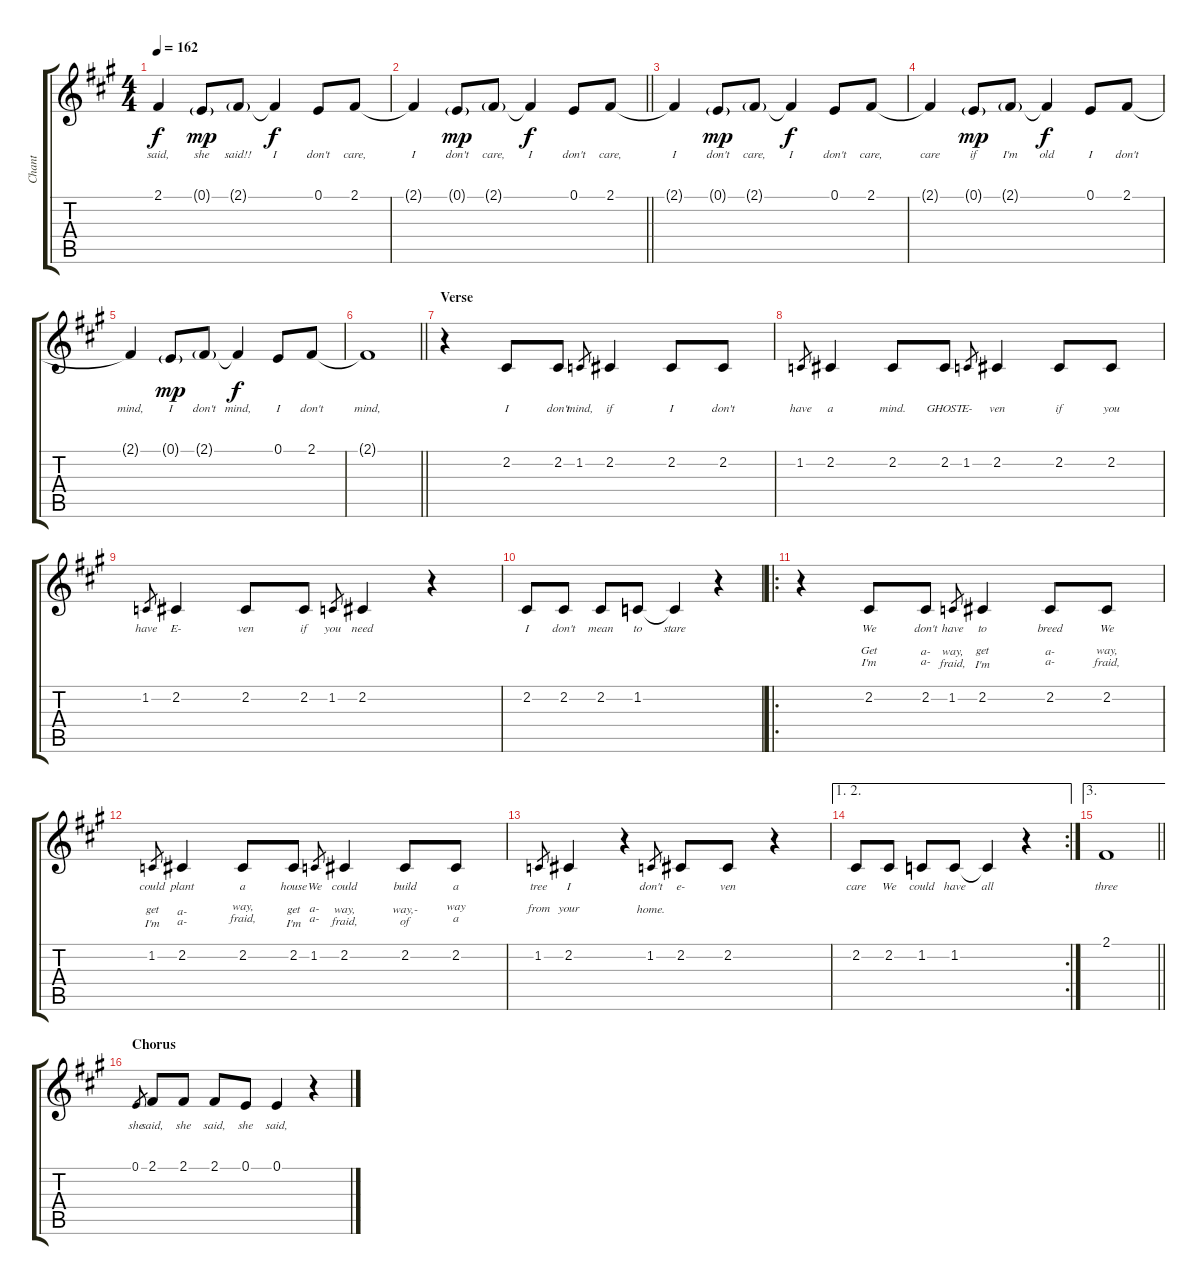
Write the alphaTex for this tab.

\track ("Chant" "Chant") {instrument trumpet}
\staff {score tabs}
\tuning (E4 B3 G3 D3 A2 E2) {hide}
\ts (4 4)
\tempo 162
\clef g2
\ks a
2.1{t}.4{lyrics (0 "said,") lyrics (1 "") lyrics (2 "") lyrics (3 "") lyrics (4 "") dy f} 0.1{g}.8{lyrics (0 "she") lyrics (1 "") lyrics (2 "") lyrics (3 "") lyrics (4 "") dy mp} 2.1{g}.8{lyrics (0 "said!!") lyrics (1 "") lyrics (2 "") lyrics (3 "") lyrics (4 "")} 2.1{t}.4{lyrics (0 "I") lyrics (1 "") lyrics (2 "") lyrics (3 "") lyrics (4 "") dy f} 0.1.8{lyrics (0 "don't") lyrics (1 "") lyrics (2 "") lyrics (3 "") lyrics (4 "")} 2.1.8{lyrics (0 "care,") lyrics (1 "") lyrics (2 "") lyrics (3 "") lyrics (4 "")} |
\barLineRight lightlight
2.1{t}.4{lyrics (0 "I") lyrics (1 "") lyrics (2 "") lyrics (3 "") lyrics (4 "")} 0.1{g}.8{lyrics (0 "don't") lyrics (1 "") lyrics (2 "") lyrics (3 "") lyrics (4 "") dy mp} 2.1{g}.8{lyrics (0 "care,") lyrics (1 "") lyrics (2 "") lyrics (3 "") lyrics (4 "")} 2.1{t}.4{lyrics (0 "I") lyrics (1 "") lyrics (2 "") lyrics (3 "") lyrics (4 "") dy f} 0.1.8{lyrics (0 "don't") lyrics (1 "") lyrics (2 "") lyrics (3 "") lyrics (4 "")} 2.1.8{lyrics (0 "care,") lyrics (1 "") lyrics (2 "") lyrics (3 "") lyrics (4 "")} |
2.1{t}.4{lyrics (0 "I") lyrics (1 "") lyrics (2 "") lyrics (3 "") lyrics (4 "")} 0.1{g}.8{lyrics (0 "don't") lyrics (1 "") lyrics (2 "") lyrics (3 "") lyrics (4 "") dy mp} 2.1{g}.8{lyrics (0 "care,") lyrics (1 "") lyrics (2 "") lyrics (3 "") lyrics (4 "")} 2.1{t}.4{lyrics (0 "I") lyrics (1 "") lyrics (2 "") lyrics (3 "") lyrics (4 "") dy f} 0.1.8{lyrics (0 "don't") lyrics (1 "") lyrics (2 "") lyrics (3 "") lyrics (4 "")} 2.1.8{lyrics (0 "care,") lyrics (1 "") lyrics (2 "") lyrics (3 "") lyrics (4 "")} |
2.1{t}.4{lyrics (0 "care") lyrics (1 "") lyrics (2 "") lyrics (3 "") lyrics (4 "")} 0.1{g}.8{lyrics (0 "if") lyrics (1 "") lyrics (2 "") lyrics (3 "") lyrics (4 "") dy mp} 2.1{g}.8{lyrics (0 "I'm") lyrics (1 "") lyrics (2 "") lyrics (3 "") lyrics (4 "")} 2.1{t}.4{lyrics (0 "old") lyrics (1 "") lyrics (2 "") lyrics (3 "") lyrics (4 "") dy f} 0.1.8{lyrics (0 "I") lyrics (1 "") lyrics (2 "") lyrics (3 "") lyrics (4 "")} 2.1.8{lyrics (0 "don't") lyrics (1 "") lyrics (2 "") lyrics (3 "") lyrics (4 "")} |
2.1{t}.4{lyrics (0 "mind,") lyrics (1 "") lyrics (2 "") lyrics (3 "") lyrics (4 "")} 0.1{g}.8{lyrics (0 "I") lyrics (1 "") lyrics (2 "") lyrics (3 "") lyrics (4 "") dy mp} 2.1{g}.8{lyrics (0 "don't") lyrics (1 "") lyrics (2 "") lyrics (3 "") lyrics (4 "")} 2.1{t}.4{lyrics (0 "mind,") lyrics (1 "") lyrics (2 "") lyrics (3 "") lyrics (4 "") dy f} 0.1.8{lyrics (0 "I") lyrics (1 "") lyrics (2 "") lyrics (3 "") lyrics (4 "")} 2.1.8{lyrics (0 "don't") lyrics (1 "") lyrics (2 "") lyrics (3 "") lyrics (4 "")} |
\barLineRight lightlight
2.1{t}.1{lyrics (0 "mind,") lyrics (1 "") lyrics (2 "") lyrics (3 "") lyrics (4 "")} |
\section ("" "Verse")
r.4 2.2.8{lyrics (0 "I") lyrics (1 "") lyrics (2 "") lyrics (3 "") lyrics (4 "")} 2.2.8{lyrics (0 "don't") lyrics (1 "") lyrics (2 "") lyrics (3 "") lyrics (4 "")} 1.2.8{lyrics (0 "mind,") lyrics (1 "") lyrics (2 "") lyrics (3 "") lyrics (4 "") gr} 2.2.4{lyrics (0 "if") lyrics (1 "") lyrics (2 "") lyrics (3 "") lyrics (4 "")} 2.2.8{lyrics (0 "I") lyrics (1 "") lyrics (2 "") lyrics (3 "") lyrics (4 "")} 2.2.8{lyrics (0 "don't") lyrics (1 "") lyrics (2 "") lyrics (3 "") lyrics (4 "")} |
1.2.8{lyrics (0 "have") lyrics (1 "") lyrics (2 "") lyrics (3 "") lyrics (4 "") gr} 2.2.4{lyrics (0 "a") lyrics (1 "") lyrics (2 "") lyrics (3 "") lyrics (4 "")} 2.2.8{lyrics (0 "mind.") lyrics (1 "") lyrics (2 "") lyrics (3 "") lyrics (4 "")} 2.2.8{lyrics (0 "GHOST") lyrics (1 "") lyrics (2 "") lyrics (3 "") lyrics (4 "")} 1.2.8{lyrics (0 "E-") lyrics (1 "") lyrics (2 "") lyrics (3 "") lyrics (4 "") gr} 2.2.4{lyrics (0 "ven") lyrics (1 "") lyrics (2 "") lyrics (3 "") lyrics (4 "")} 2.2.8{lyrics (0 "if") lyrics (1 "") lyrics (2 "") lyrics (3 "") lyrics (4 "")} 2.2.8{lyrics (0 "you") lyrics (1 "") lyrics (2 "") lyrics (3 "") lyrics (4 "")} |
1.2.8{lyrics (0 "have") lyrics (1 "") lyrics (2 "") lyrics (3 "") lyrics (4 "") gr} 2.2.4{lyrics (0 "E-") lyrics (1 "") lyrics (2 "") lyrics (3 "") lyrics (4 "")} 2.2.8{lyrics (0 "ven") lyrics (1 "") lyrics (2 "") lyrics (3 "") lyrics (4 "")} 2.2.8{lyrics (0 "if") lyrics (1 "") lyrics (2 "") lyrics (3 "") lyrics (4 "")} 1.2.8{lyrics (0 "you") lyrics (1 "") lyrics (2 "") lyrics (3 "") lyrics (4 "") gr} 2.2.4{lyrics (0 "need") lyrics (1 "") lyrics (2 "") lyrics (3 "") lyrics (4 "")} r.4 |
2.2.8{lyrics (0 "I") lyrics (1 "") lyrics (2 "") lyrics (3 "") lyrics (4 "")} 2.2.8{lyrics (0 "don't") lyrics (1 "") lyrics (2 "") lyrics (3 "") lyrics (4 "")} 2.2.8{lyrics (0 "mean") lyrics (1 "") lyrics (2 "") lyrics (3 "") lyrics (4 "")} 1.2.8{lyrics (0 "to") lyrics (1 "") lyrics (2 "") lyrics (3 "") lyrics (4 "")} 1.2{t}.4{lyrics (0 "stare") lyrics (1 "") lyrics (2 "") lyrics (3 "") lyrics (4 "")} r.4 |
\ro
r.4 2.2.8{lyrics (0 "We") lyrics (1 "") lyrics (2 "") lyrics (3 "Get") lyrics (4 "I'm")} 2.2.8{lyrics (0 "don't") lyrics (1 "") lyrics (2 "") lyrics (3 "a-") lyrics (4 "a-")} 1.2.8{lyrics (0 "have") lyrics (1 "") lyrics (2 "") lyrics (3 "way,") lyrics (4 "fraid,") gr} 2.2.4{lyrics (0 "to") lyrics (1 "") lyrics (2 "") lyrics (3 "get") lyrics (4 "I'm")} 2.2.8{lyrics (0 "breed") lyrics (1 "") lyrics (2 "") lyrics (3 "a-") lyrics (4 "a-")} 2.2.8{lyrics (0 "We") lyrics (1 "") lyrics (2 "") lyrics (3 "way,") lyrics (4 "fraid,")} |
1.2.8{lyrics (0 "could") lyrics (1 "") lyrics (2 "") lyrics (3 "get") lyrics (4 "I'm") gr} 2.2.4{lyrics (0 "plant") lyrics (1 "") lyrics (2 "") lyrics (3 "a-") lyrics (4 "a-")} 2.2.8{lyrics (0 "a") lyrics (1 "") lyrics (2 "") lyrics (3 "way,") lyrics (4 "fraid,")} 2.2.8{lyrics (0 "house") lyrics (1 "") lyrics (2 "") lyrics (3 "get") lyrics (4 "I'm")} 1.2.8{lyrics (0 "We") lyrics (1 "") lyrics (2 "") lyrics (3 "a-") lyrics (4 "a-") gr} 2.2.4{lyrics (0 "could") lyrics (1 "") lyrics (2 "") lyrics (3 "way,") lyrics (4 "fraid,")} 2.2.8{lyrics (0 "build") lyrics (1 "") lyrics (2 "") lyrics (3 "way,-") lyrics (4 "of")} 2.2.8{lyrics (0 "a") lyrics (1 "") lyrics (2 "") lyrics (3 "way") lyrics (4 "a")} |
1.2.8{lyrics (0 "tree") lyrics (1 "") lyrics (2 "") lyrics (3 "from") lyrics (4 "") gr} 2.2.4{lyrics (0 "I") lyrics (1 "") lyrics (2 "") lyrics (3 "your") lyrics (4 "")} r.4 1.2.8{lyrics (0 "don't") lyrics (1 "") lyrics (2 "") lyrics (3 "home.") lyrics (4 "") gr} 2.2.8{lyrics (0 "e-") lyrics (1 "") lyrics (2 "") lyrics (3 "") lyrics (4 "")} 2.2.8{lyrics (0 "ven") lyrics (1 "") lyrics (2 "") lyrics (3 "") lyrics (4 "")} r.4 |
\ae (1 2)
\rc 2
2.2.8{lyrics (0 "care") lyrics (1 "") lyrics (2 "") lyrics (3 "") lyrics (4 "")} 2.2.8{lyrics (0 "We") lyrics (1 "") lyrics (2 "") lyrics (3 "") lyrics (4 "")} 1.2.8{lyrics (0 "could") lyrics (1 "") lyrics (2 "") lyrics (3 "") lyrics (4 "")} 1.2.8{lyrics (0 "have") lyrics (1 "") lyrics (2 "") lyrics (3 "") lyrics (4 "")} 1.2{t}.4{lyrics (0 "all") lyrics (1 "") lyrics (2 "") lyrics (3 "") lyrics (4 "")} r.4 |
\ae 3
\barLineRight lightlight
2.1.1{lyrics (0 "three") lyrics (1 "") lyrics (2 "") lyrics (3 "") lyrics (4 "")} |
\section ("" "Chorus")
0.1.8{lyrics (0 "she") lyrics (1 "") lyrics (2 "") lyrics (3 "") lyrics (4 "") gr} 2.1.8{lyrics (0 "said,") lyrics (1 "") lyrics (2 "") lyrics (3 "") lyrics (4 "")} 2.1.8{lyrics (0 "she") lyrics (1 "") lyrics (2 "") lyrics (3 "") lyrics (4 "")} 2.1.8{lyrics (0 "said,") lyrics (1 "") lyrics (2 "") lyrics (3 "") lyrics (4 "")} 0.1.8{lyrics (0 "she") lyrics (1 "") lyrics (2 "") lyrics (3 "") lyrics (4 "")} 0.1.4{lyrics (0 "said,") lyrics (1 "") lyrics (2 "") lyrics (3 "") lyrics (4 "")} r.4
